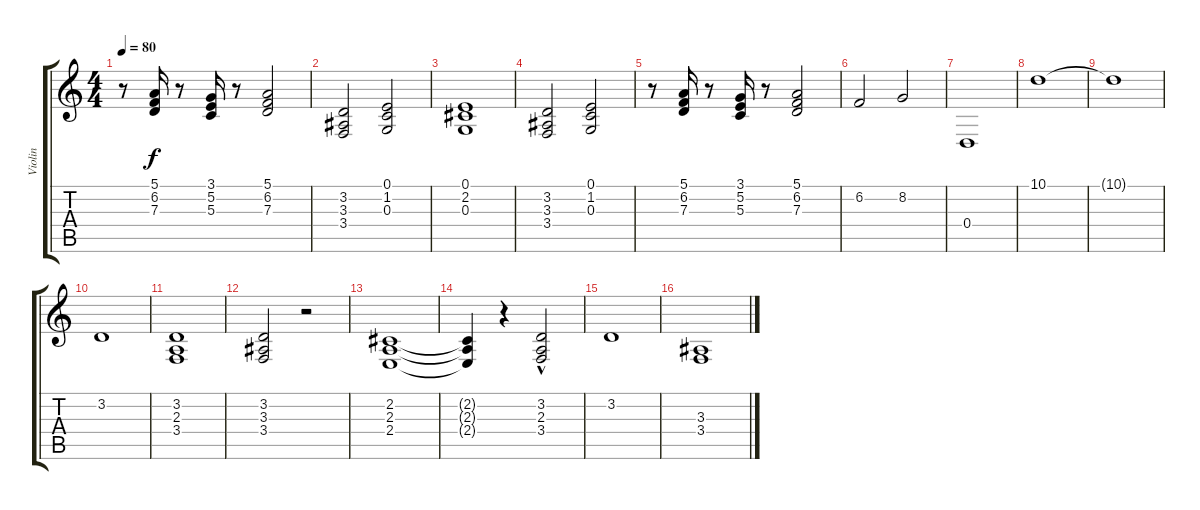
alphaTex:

\track ("Violin" "Violin") {instrument violin}
\staff {score tabs}
\tuning (E4 B3 G3 D3 A2 E2) {hide}
\ts (4 4)
\tempo 80
\clef g2
\ks c
r.8{dy f} (5.1 6.2 7.3).16 r.8 (3.1 5.2 5.3).16 r.8 (5.1 6.2 7.3).2 |
(3.2 3.3 3.4).2 (0.1 1.2 0.3).2 |
(0.1 2.2 0.3).1 |
(3.2 3.3 3.4).2 (0.1 1.2 0.3).2 |
r.8 (5.1 6.2 7.3).16 r.8 (3.1 5.2 5.3).16 r.8 (5.1 6.2 7.3).2 |
6.2.2 8.2.2 |
0.4.1 |
10.1.1 |
10.1{t}.1 |
3.2.1 |
(3.2 2.3 3.4).1 |
(3.2 3.3 3.4).2 r.2 |
(2.2 2.3 2.4).1 |
(2.2{t} 2.3{t} 2.4{t}).4 r.4 (3.2 2.3{hac} 3.4{hac}).2 |
3.2.1 |
(3.3 3.4).1
